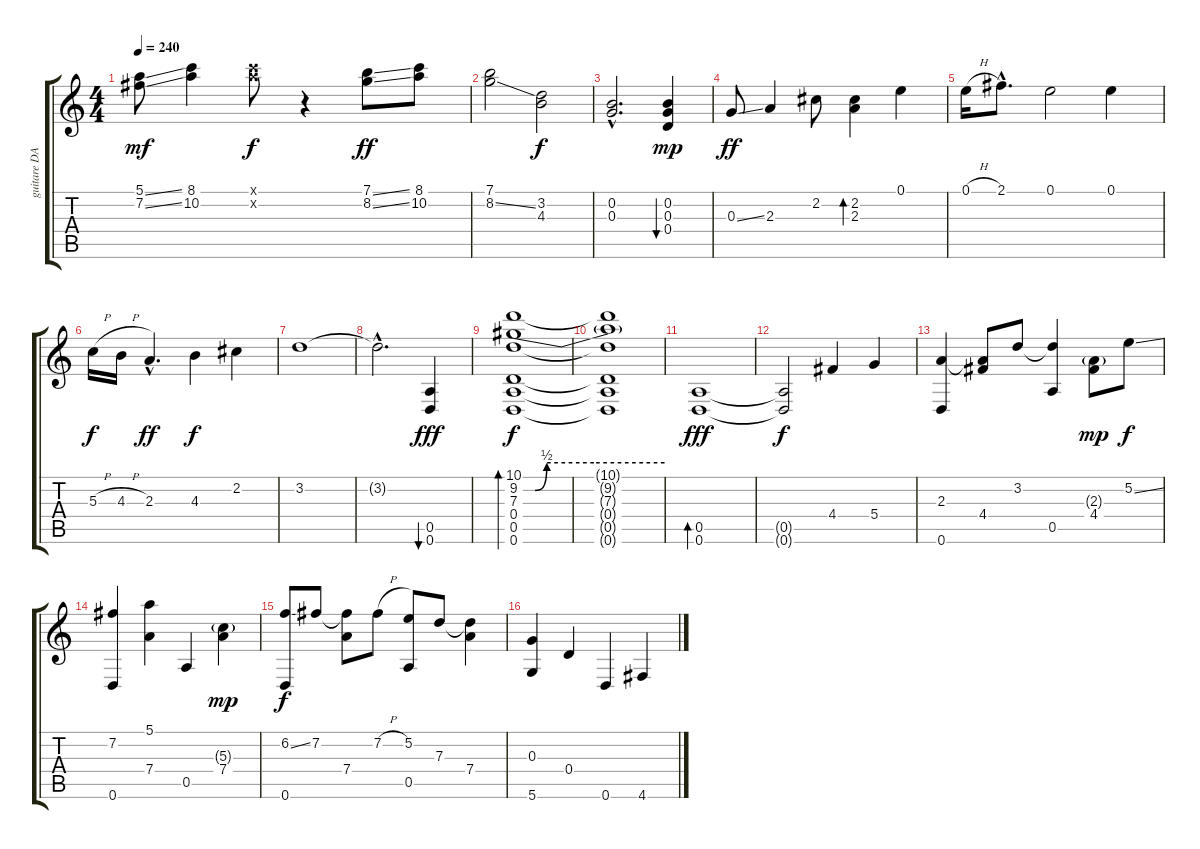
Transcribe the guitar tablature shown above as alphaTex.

\track ("guitare DADGBE" "guitare DA") {instrument electricguitarjazz}
\staff {score tabs}
\tuning (E4 B3 G3 D3 A2 D2) {hide}
\ts (4 4)
\tempo 240
\clef g2
\ks c
(5.1{ss} 7.2{ss}).8{dy mf} (8.1 10.2).4 (8.1{x} 10.2{x}).8{dy f} r.4 (7.1{ss} 8.2{ss}).8{dy ff} (8.1 10.2).8 |
(7.1 8.2{ss}).2 (3.2 4.3).2{dy f} |
(0.2{hac} 0.3{hac}).2{d} (0.2 0.3 0.4).4{bu 120 dy mp} |
0.3{ss}.8{dy ff} 2.3.4 2.2.8 (2.2 2.3).4{bd 240} 0.1.4 |
0.1{h}.16 2.1{hac}.8{d} 0.1.2 0.1.4 |
5.3{h}.16{dy f} 4.3{h}.16 2.3{hac}.4{d dy ff} 4.3.4{dy f} 2.2.4 |
3.2.1 |
3.2{hac t}.2{d} (0.5 0.6).4{bu 480 dy fff} |
(10.1 9.2{be (custom 0 0 5 0 10 2 30 2 60 2)} 7.3 0.4 0.5 0.6).1{bd 240 dy f} |
(10.1{t} 9.2{t} 7.3{t} 0.4{t} 0.5{t} 0.6{t}).1 |
(0.5 0.6).1{bd 480 dy fff} |
(0.5{t} 0.6{t}).2{dy f} 4.4.4 5.4.4 |
(2.3 0.6).4 (2.3{t} 4.4).8 3.2.8 (3.2{t} 0.5).4 (2.3{g} 4.4).8{dy mp} 5.2{ss}.8{dy f} |
(7.2 0.6).4 (5.1 7.4).4 0.5.4 (5.3{g} 7.4).4{dy mp} |
(6.2{ss} 0.6).8{dy f} 7.2.8 (7.2{t} 7.4).8 7.2{h}.8 (5.2 0.5).8 7.3.8 (7.3{t} 7.4).4 |
(0.3 5.6).4 0.4.4 0.6.4 4.6.4
